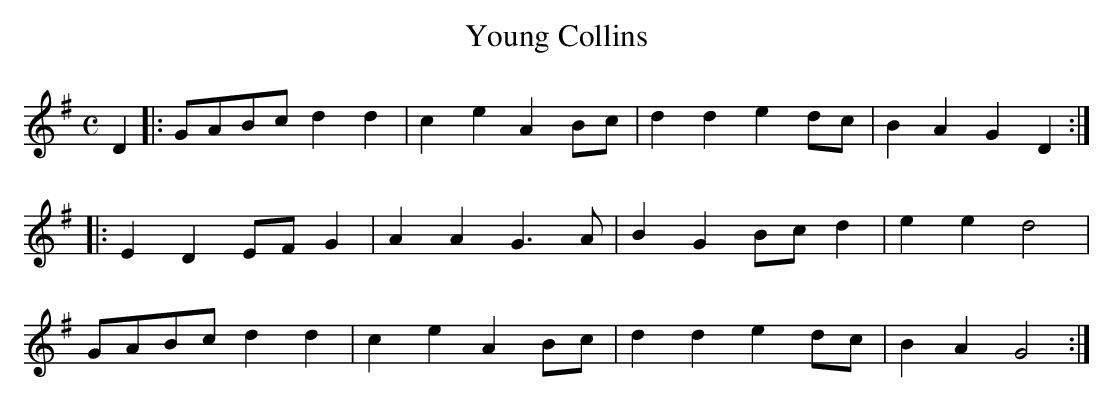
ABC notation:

X:1
T: Young Collins
M: C
K: G
L: 1/8
D2 \
|: GABc d2 d2 | c2 e2 A2 Bc | d2 d2 e2 dc | B2 A2 G2 D2 :|
|: E2 D2 EF G2 | A2 A2 G2>A2 | B2 G2 Bc d2 | e2 e2 d4 |
GABc d2 d2 | c2 e2 A2 Bc | d2 d2 e2 dc | B2 A2 G4 :|
